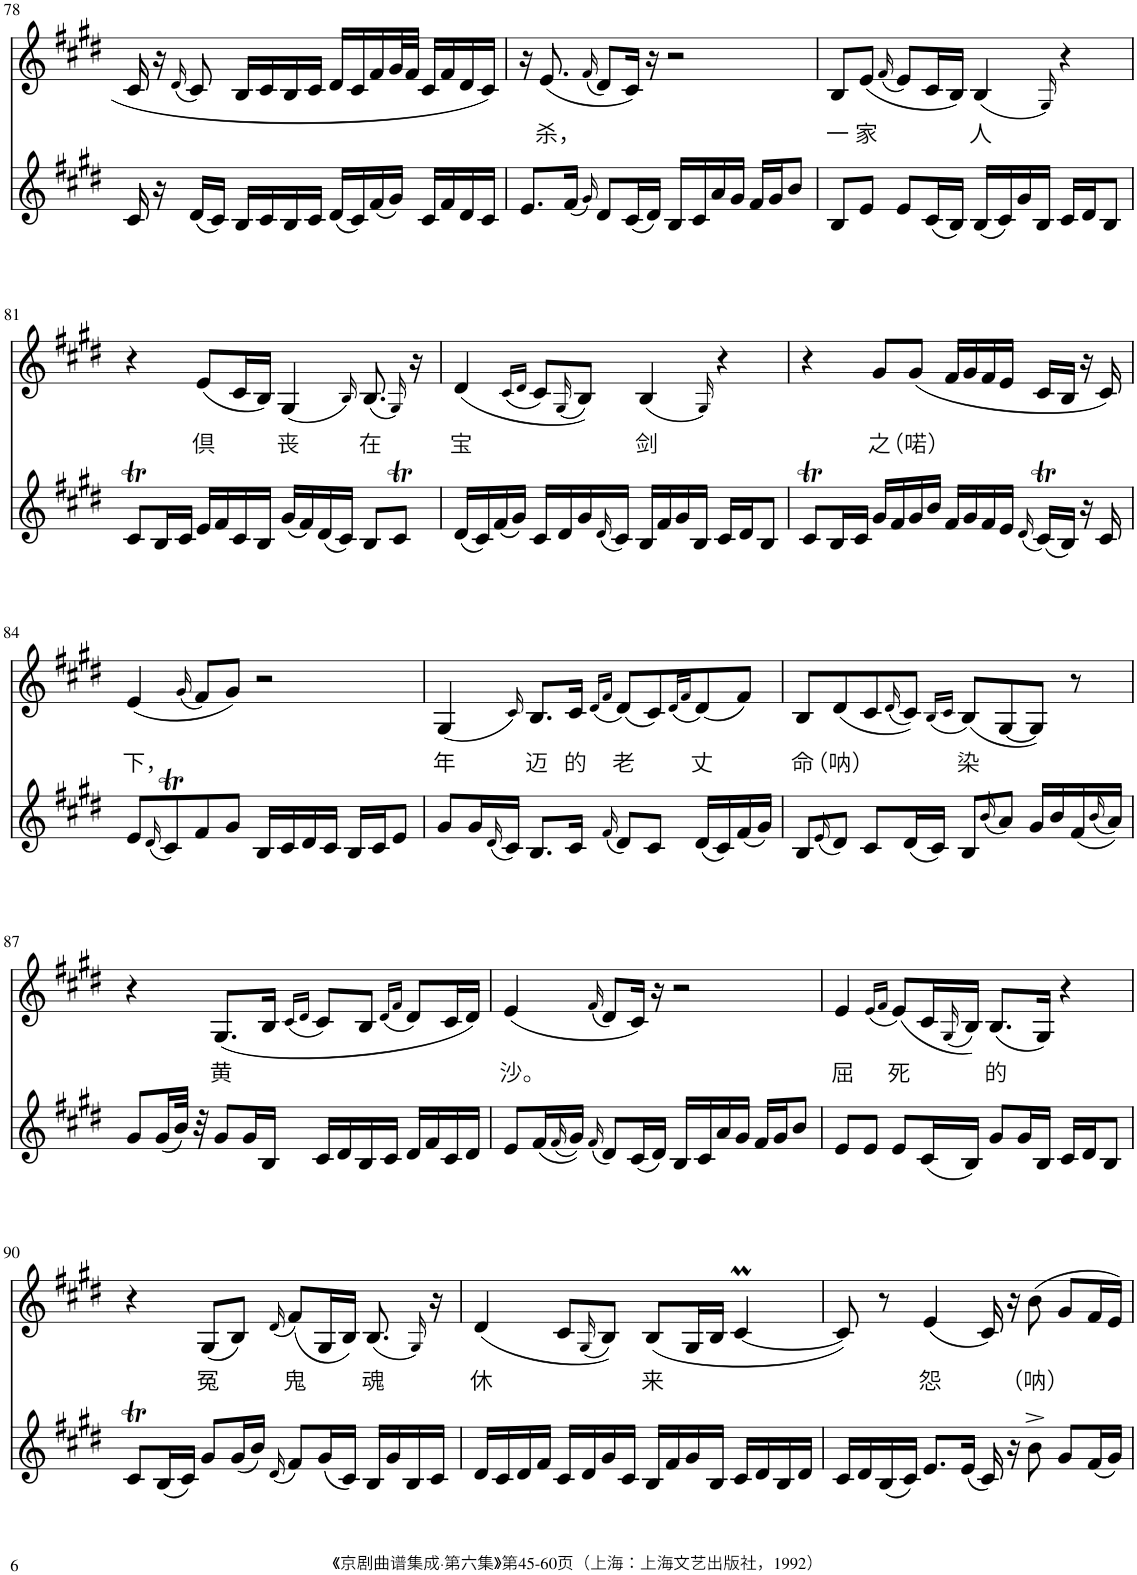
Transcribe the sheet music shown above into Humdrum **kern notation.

**kern	**kern	**text
*part2	*part1	*part1
*staff2	*staff1	*staff1
*I"Piano	*I"Piano	*
*I'Pno	*I'Pno	*
!!LO:PB:g=z
*clefG2	*clefG2	*
*k[f#c#g#d#]	*k[f#c#g#d#]	*
*M4/4	*M4/4	*
=78	=78	=78
16c#/	16c#/	.
16r	16r	.
.	(16qd#/	.
(16d#/LL	8c#/)	.
16c#/JJ)	.	.
16B/LL	16B/LL	.
16c#/	16c#/	.
16B/	16B/	.
16c#/JJ	16c#/JJ	.
(16d#/LL	16d#/LL	.
16c#/)	16c#/	.
(16f#/	16f#/	.
16g#/JJ)	32g#/L	.
.	32f#/JJJ	.
16c#/LL	16c#/LL	.
16f#/	16f#/	.
16d#/	16d#/	.
16c#/JJ	16c#/JJ	.
=79	=79	=79
8.e/L	16r	.
!	!	!LO:LY:b
.	(8.e/	杀，
(16f#/Jk	.	.
16qg#/)	(16qf#/	.
8d#/L	8d#/L)	.
(16c#/L	16c#/Jk)	.
16d#/JJ)	16r	.
16B/LL	2r	.
16c#/	.	.
16a/	.	.
16g#/JJ	.	.
16f#/LL	.	.
16g#/J	.	.
8b/J	.	.
=80	=80	=80
!	!	!LO:LY:b
8B/L	8B/L	一
!	!	!LO:LY:b
8e/J	(8e/J	家
.	(16qf#/	.
8e/L	8e/L)	.
(16c#/L	16c#/L	.
16B/JJ)	16B/JJ)	.
!	!	!LO:LY:b
(16B/LL	(4B/	人
16c#/)	.	.
16g#/	.	.
16B/JJ	.	.
.	16qG#/)	.
16c#/LL	4r	.
16d#/J	.	.
8B/J	.	.
!!LO:LB:g=z
=81	=81	=81
8c#T/L	4r	.
16B/L	.	.
16c#/JJ	.	.
!	!	!LO:LY:b
16e/LL	(8e/L	倶
16f#/	.	.
16c#/	16c#/L	.
16B/JJ	16B/JJ)	.
!	!	!LO:LY:b
(16g#/LL	(4G#/	丧
16f#/)	.	.
(16d#/	.	.
16c#/JJ)	.	.
.	16qB/)	.
!	!	!LO:LY:b
8B/L	(8.B/	在
8c#T/J	.	.
.	16qG#/)	.
.	16r	.
=82	=82	=82
!	!	!LO:LY:b
(16d#/LL	(4d#/	宝
16c#/)	.	.
(16f#/	.	.
16g#/JJ)	.	.
.	(16qc#/LL	.
.	16qd#/JJ	.
16c#/LL	8c#/L)	.
16d#/	.	.
.	(16qG#/	.
16g#/	8B/J))	.
(16qd#/	.	.
16c#/JJ)	.	.
!	!	!LO:LY:b
16B/LL	(4B/	剑
16f#/	.	.
16g#/	.	.
16B/JJ	.	.
.	16qG#/)	.
16c#/LL	4r	.
16d#/J	.	.
8B/J	.	.
=83	=83	=83
8c#T/L	4r	.
16B/L	.	.
16c#/JJ	.	.
!	!	!LO:LY:b
16g#/LL	8g#/L	之
16f#/	.	.
!	!	!LO:LY:b
16g#/	(8g#/J	（喏）
16b/JJ	.	.
16f#/LL	16f#/LL	.
16g#/	16g#/	.
16f#/	16f#/	.
16e/JJ	16e/JJ	.
(16qd#/	.	.
(16c#T/LL)	16c#/LL	.
16B/JJ)	16B/JJ	.
16r	16r	.
16c#/	16c#/)	.
!!LO:LB:g=z
=84	=84	=84
!	!	!LO:LY:b
8e/L	(4e/	下，
(16qd#/	.	.
8c#T/)	.	.
.	(16qg#/	.
8f#/	8f#/L)	.
8g#/J	8g#/J)	.
16B/LL	2r	.
16c#/	.	.
16d#/	.	.
16c#/JJ	.	.
16B/LL	.	.
16c#/J	.	.
8e/J	.	.
=85	=85	=85
!	!	!LO:LY:b
8g#/L	(4G#/	年
16g#/L	.	.
(16qd#/	.	.
16c#/JJ)	.	.
.	16qc#/)	.
!	!	!LO:LY:b
8.B/L	8.B/L	迈
!	!	!LO:LY:b
16c#/Jk	16c#/Jk	的
.	(16qd#/LL	.
(16qf#/	16qf#/JJ	.
!	!	!LO:LY:b
8d#/L)	(8d#/L)	老
8c#/J	8c#/)	.
.	(16qd#/LL	.
.	16qf#/JJ	.
!	!	!LO:LY:b
(16d#/LL	(8d#/)	丈
16c#/)	.	.
(16f#/	8f#/J)	.
16g#/JJ)	.	.
=86	=86	=86
!	!	!LO:LY:b
8B/L	8B/L	命
(16qe/	.	.
!	!	!LO:LY:b
8d#/J)	(8d#/	（呐）
8c#/L	8c#/	.
.	(16qd#/	.
(16d#/L	8c#/J))	.
16c#/JJ)	.	.
.	(16qB/LL	.
.	16qc#/JJ	.
!	!	!LO:LY:b
8B/L	(8B/L)	染
(16qb/	.	.
8a/J)	[8G#/	.
16g#/LL	8G#/J])	.
16b/	.	.
(16f#/	8r	.
(16qb/	.	.
16a/JJ))	.	.
!!LO:LB:g=z
=87	=87	=87
8g#/L	4r	.
(16g#/L	.	.
32b/JJk)	.	.
32r	.	.
!	!	!LO:LY:b
8g#/L	(8.G#/L	黄
16g#/L	.	.
16B/JJ	16B/Jk	.
.	(16qc#/LL	.
.	16qd#/JJ	.
16c#/LL	8c#/L)	.
16d#/	.	.
16B/	8B/J	.
16c#/JJ	.	.
.	(16qd#/LL	.
.	16qf#/JJ	.
16d#/LL	8d#/L)	.
16f#/	.	.
16c#/	16c#/L	.
16d#/JJ	16d#/JJ)	.
=88	=88	=88
!	!	!LO:LY:b
8e/L	(4e/	沙。
(16f#/L	.	.
(16qf#/	.	.
16g#/JJ))	.	.
(16qf#/	(16qf#/	.
8d#/L)	8d#/L)	.
(16c#/L	16c#/Jk)	.
16d#/JJ)	16r	.
16B/LL	2r	.
16c#/	.	.
16a/	.	.
16g#/JJ	.	.
16f#/LL	.	.
16g#/J	.	.
8b/J	.	.
=89	=89	=89
!	!	!LO:LY:b
8e/L	4e/	屈
8e/J	.	.
.	(16qe/LL	.
.	16qf#/JJ	.
!	!	!LO:LY:b
8e/L	(8e/L)	死
(16c#/L	16c#/L	.
.	(16qG#/	.
16B/JJ)	16B/JJ))	.
!	!	!LO:LY:b
8g#/L	(8.B/L	的
16g#/L	.	.
16B/JJ	16G#/Jk)	.
16c#/LL	4r	.
16d#/J	.	.
8B/J	.	.
!!LO:LB:g=z
=90	=90	=90
8c#T/L	4r	.
(16B/L	.	.
16c#/JJ)	.	.
!	!	!LO:LY:b
8g#/L	(8G#/L	冤
(16g#/L	8B/J)	.
16b/JJ)	.	.
(16qd#/	(16qd#/	.
!	!	!LO:LY:b
8f#/L)	(8f#/L)	鬼
(16g#/L	16G#/L	.
16c#/JJ)	16B/JJ)	.
!	!	!LO:LY:b
16B/LL	(8.B/	魂
16g#/	.	.
16B/	.	.
.	16qG#/)	.
16c#/JJ	16r	.
=91	=91	=91
!	!	!LO:LY:b
16d#/LL	(4d#/	休
16c#/	.	.
16d#/	.	.
16f#/JJ	.	.
16c#/LL	8c#/L	.
16d#/	.	.
.	(16qG#/	.
16g#/	8B/J))	.
16c#/JJ	.	.
!	!	!LO:LY:b
16B/LL	(8B/L	来
16f#/	.	.
16g#/	16G#/L	.
16B/JJ	16B/JJ	.
16c#/LL	[4c#M/	.
16d#/	.	.
16B/	.	.
16d#/JJ	.	.
=92	=92	=92
16c#/LL	8c#/])	.
16d#/	.	.
(16B/	8r	.
16c#/JJ)	.	.
!	!	!LO:LY:b
8.e/L	(4e/	怨
(16e/Jk	.	.
16c#/)	16c#/)	.
16r	16r	.
!	!	!LO:LY:b
8b^\	(8b\	（呐）
8g#/L	8g#/L	.
(16f#/L	16f#/L	.
16g#/JJ)	16e/JJ)	.
=	=	=
*-	*-	*-
